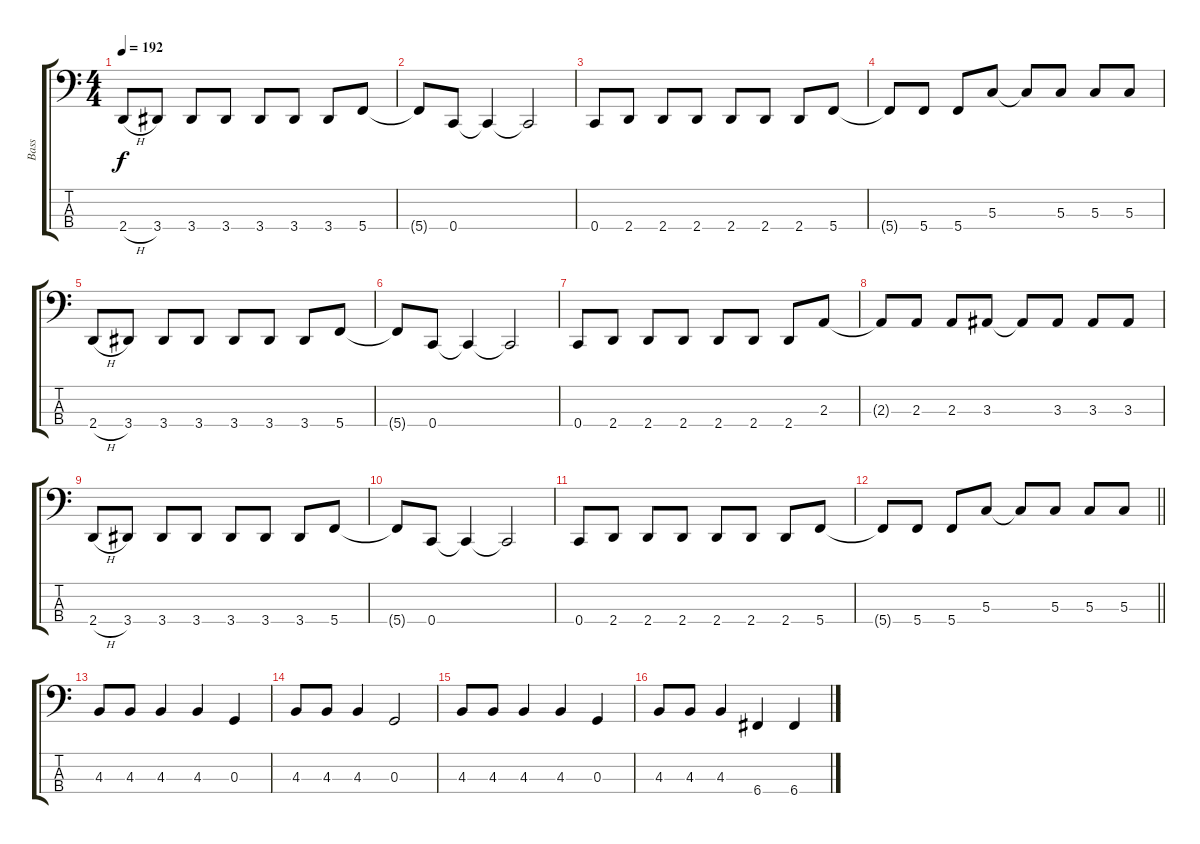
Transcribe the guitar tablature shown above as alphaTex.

\track ("Bass" "Bass") {instrument slapbass1}
\staff {score tabs}
\tuning (F2 C2 G1 C1) {hide}
\ts (4 4)
\tempo 192
\clef f4
\ks c
2.4{h}.8{dy f} 3.4.8 3.4.8 3.4.8 3.4.8 3.4.8 3.4.8 5.4.8 |
5.4{t}.8 0.4.8 0.4{t}.4 0.4{t}.2 |
0.4.8 2.4.8 2.4.8 2.4.8 2.4.8 2.4.8 2.4.8 5.4.8 |
5.4{t}.8 5.4.8 5.4.8 5.3.8 5.3{t}.8 5.3.8 5.3.8 5.3.8 |
2.4{h}.8 3.4.8 3.4.8 3.4.8 3.4.8 3.4.8 3.4.8 5.4.8 |
5.4{t}.8 0.4.8 0.4{t}.4 0.4{t}.2 |
0.4.8 2.4.8 2.4.8 2.4.8 2.4.8 2.4.8 2.4.8 2.3.8 |
2.3{t}.8 2.3.8 2.3.8 3.3.8 3.3{t}.8 3.3.8 3.3.8 3.3.8 |
2.4{h}.8 3.4.8 3.4.8 3.4.8 3.4.8 3.4.8 3.4.8 5.4.8 |
5.4{t}.8 0.4.8 0.4{t}.4 0.4{t}.2 |
0.4.8 2.4.8 2.4.8 2.4.8 2.4.8 2.4.8 2.4.8 5.4.8 |
\barLineRight lightlight
5.4{t}.8 5.4.8 5.4.8 5.3.8 5.3{t}.8 5.3.8 5.3.8 5.3.8 |
4.3.8 4.3.8 4.3.4 4.3.4 0.3.4 |
4.3.8 4.3.8 4.3.4 0.3.2 |
4.3.8 4.3.8 4.3.4 4.3.4 0.3.4 |
4.3.8 4.3.8 4.3.4 6.4.4 6.4.4
